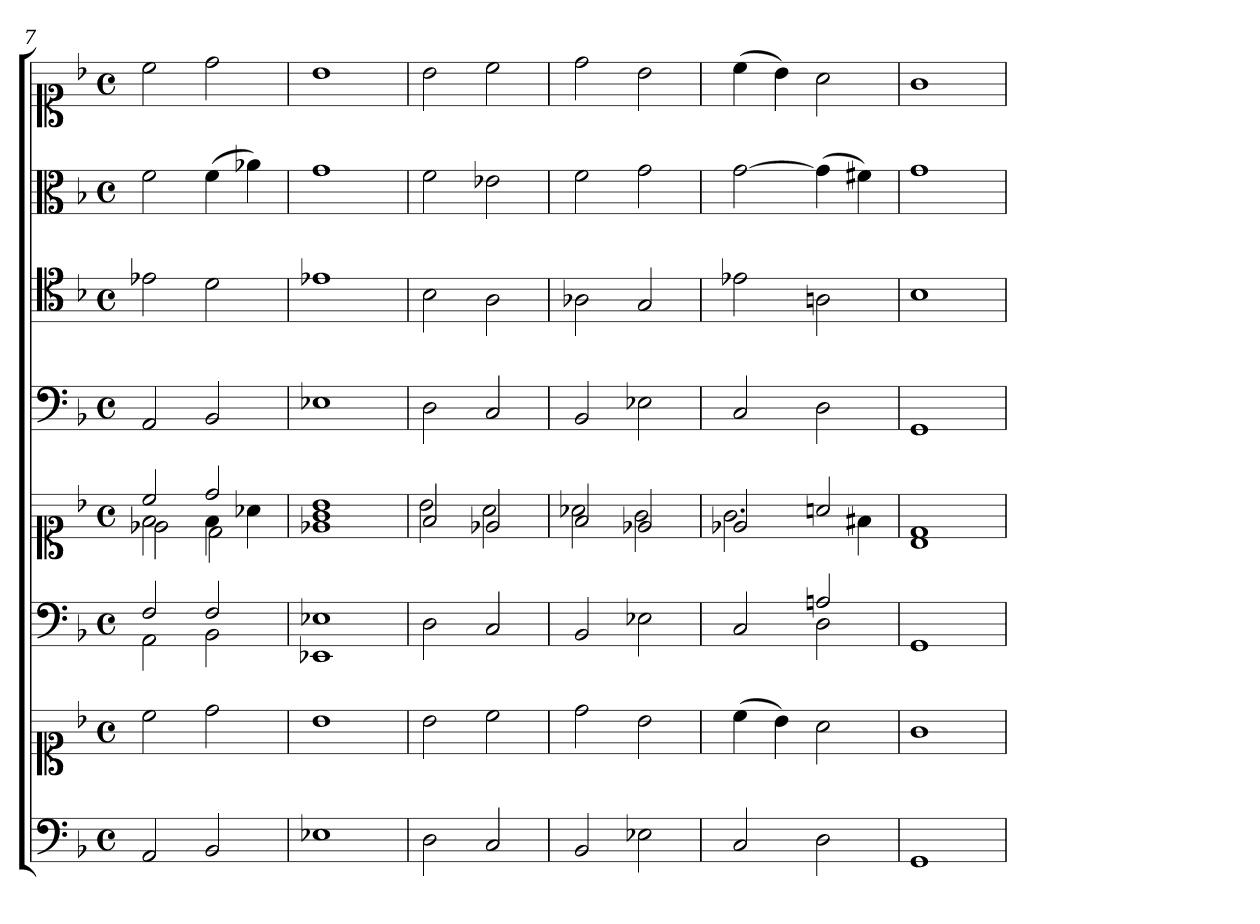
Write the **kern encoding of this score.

**kern	**kern	**kern	**kern	**kern	**kern	**kern	**kern
*part6	*part6	*part5	*part5	*part4	*part3	*part2	*part1
*staff8	*staff7	*staff6	*staff5	*staff4	*staff3	*staff2	*staff1
*clefF4	*clefC1	*clefF4	*clefC1	*clefF4	*clefC4	*clefC3	*clefC1
*k[b-]	*k[b-]	*k[b-]	*k[b-]	*k[b-]	*k[b-]	*k[b-]	*k[b-]
*F:	*F:	*F:	*F:	*F:	*F:	*F:	*F:
*M4/4	*M4/4	*M4/4	*M4/4	*M4/4	*M4/4	*M4/4	*M4/4
*met(c)	*met(c)	*met(c)	*met(c)	*met(c)	*met(c)	*met(c)	*met(c)
=7	=7	=7	=7	=7	=7	=7	=7
*	*	*^	*^	*	*	*	*
*	*	*	*	*	*^	*	*	*	*
2AA	2cc	2F	2AA	2cc	2f	2e-X\	2AA	2e-X	2f	2cc
2BB-	2dd	2F	2BB-	2dd	4f	2d\	2BB-	2d	(4f	2dd
.	.	.	.	.	4a-X	.	.	.	4a-X)	.
=8	=8	=8	=8	=8	=8	=8	=8	=8	=8	=8
1E-X	1b-	1E-X	1EE-X	1b-	1g	1e-X\	1E-X	1e-X	1g	1b-
*	*	*v	*v	*	*	*	*	*	*	*
*	*	*	*	*v	*v	*	*	*	*
=9	=9	=9	=9	=9	=9	=9	=9	=9
2D	2b-	2D	2f	2b-	2D	2B-	2f	2b-
2C	2cc	2C	2e-X	2a	2C	2A	2e-X	2cc
=10	=10	=10	=10	=10	=10	=10	=10	=10
2BB-	2dd	2BB-	2f	2a-X	2BB-	2A-X	2f	2dd
2E-X	2b-	2E-X	2e-X	2g	2E-X	2G	2g	2b-
=11	=11	=11	=11	=11	=11	=11	=11	=11
*	*	*^	*	*	*	*	*	*
2C	(4cc	4ryy	2C	2e-X	2.g	2C	2e-X	[2g	(4cc
.	4b-)	4ryy	.	.	.	.	.	.	4b-)
2D	2a	2An	2D	2an	.	2D	2An	(4g]	2a
.	.	.	.	.	4f#X	.	.	4f#X)	.
*	*	*v	*v	*	*	*	*	*	*
=12	=12	=12	=12	=12	=12	=12	=12	=12
1GG	1g	1GG	1B-	1d	1GG	1B-	1g	1g
*	*	*	*v	*v	*	*	*	*
=	=	=	=	=	=	=	=
*-	*-	*-	*-	*-	*-	*-	*-
